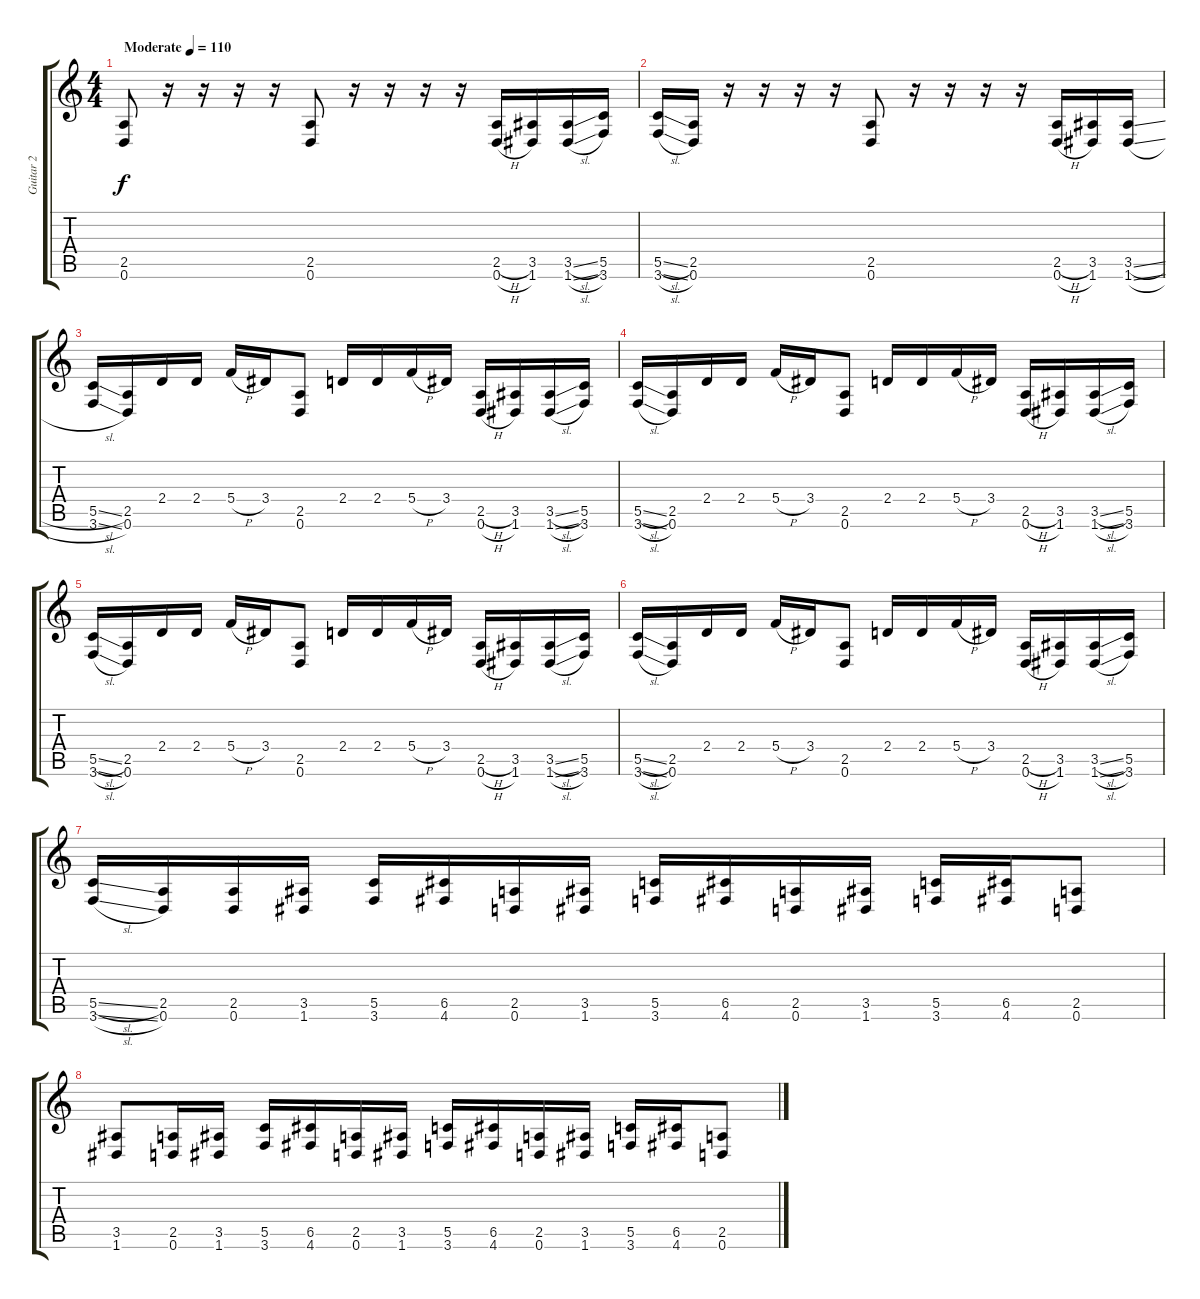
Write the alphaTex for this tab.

\track ("Guitar 2" "Guitar 2") {instrument distortionguitar}
\staff {score tabs}
\tuning (D4 A3 F3 C3 G2 D2) {hide}
\ts (4 4)
\tempo (110 "Moderate")
\clef g2
\ks c
(2.5 0.6).8{dy f instrument distortionguitar} r.16 r.16 r.16 r.16 (2.5 0.6).8 r.16 r.16 r.16 r.16 (2.5{h} 0.6{h}).16 (3.5 1.6).16 (3.5{sl} 1.6{sl}).16 (5.5 3.6).16 |
(5.5{sl} 3.6{sl}).16 (2.5 0.6).16 r.16 r.16 r.16 r.16 (2.5 0.6).8 r.16 r.16 r.16 r.16 (2.5{h} 0.6{h}).16 (3.5 1.6).16 (3.5{sl} 1.6{sl}).16 |
(5.5{sl} 3.6{sl}).16 (2.5 0.6).16 2.4.16 2.4.16 5.4{h}.16 3.4.16 (2.5 0.6).8 2.4.16 2.4.16 5.4{h}.16 3.4.16 (2.5{h} 0.6{h}).16 (3.5 1.6).16 (3.5{sl} 1.6{sl}).16 (5.5 3.6).16 |
(5.5{sl} 3.6{sl}).16 (2.5 0.6).16 2.4.16 2.4.16 5.4{h}.16 3.4.16 (2.5 0.6).8 2.4.16 2.4.16 5.4{h}.16 3.4.16 (2.5{h} 0.6{h}).16 (3.5 1.6).16 (3.5{sl} 1.6{sl}).16 (5.5 3.6).16 |
(5.5{sl} 3.6{sl}).16 (2.5 0.6).16 2.4.16 2.4.16 5.4{h}.16 3.4.16 (2.5 0.6).8 2.4.16 2.4.16 5.4{h}.16 3.4.16 (2.5{h} 0.6{h}).16 (3.5 1.6).16 (3.5{sl} 1.6{sl}).16 (5.5 3.6).16 |
(5.5{sl} 3.6{sl}).16 (2.5 0.6).16 2.4.16 2.4.16 5.4{h}.16 3.4.16 (2.5 0.6).8 2.4.16 2.4.16 5.4{h}.16 3.4.16 (2.5{h} 0.6{h}).16 (3.5 1.6).16 (3.5{sl} 1.6{sl}).16 (5.5 3.6).16 |
(5.5{sl} 3.6{sl}).16 (2.5 0.6).16 (2.5 0.6).16 (3.5 1.6).16 (5.5 3.6).16 (6.5 4.6).16 (2.5 0.6).16 (3.5 1.6).16 (5.5 3.6).16 (6.5 4.6).16 (2.5 0.6).16 (3.5 1.6).16 (5.5 3.6).16 (6.5 4.6).16 (2.5 0.6).8 |
(3.5 1.6).8 (2.5 0.6).16 (3.5 1.6).16 (5.5 3.6).16 (6.5 4.6).16 (2.5 0.6).16 (3.5 1.6).16 (5.5 3.6).16 (6.5 4.6).16 (2.5 0.6).16 (3.5 1.6).16 (5.5 3.6).16 (6.5 4.6).16 (2.5 0.6).8
